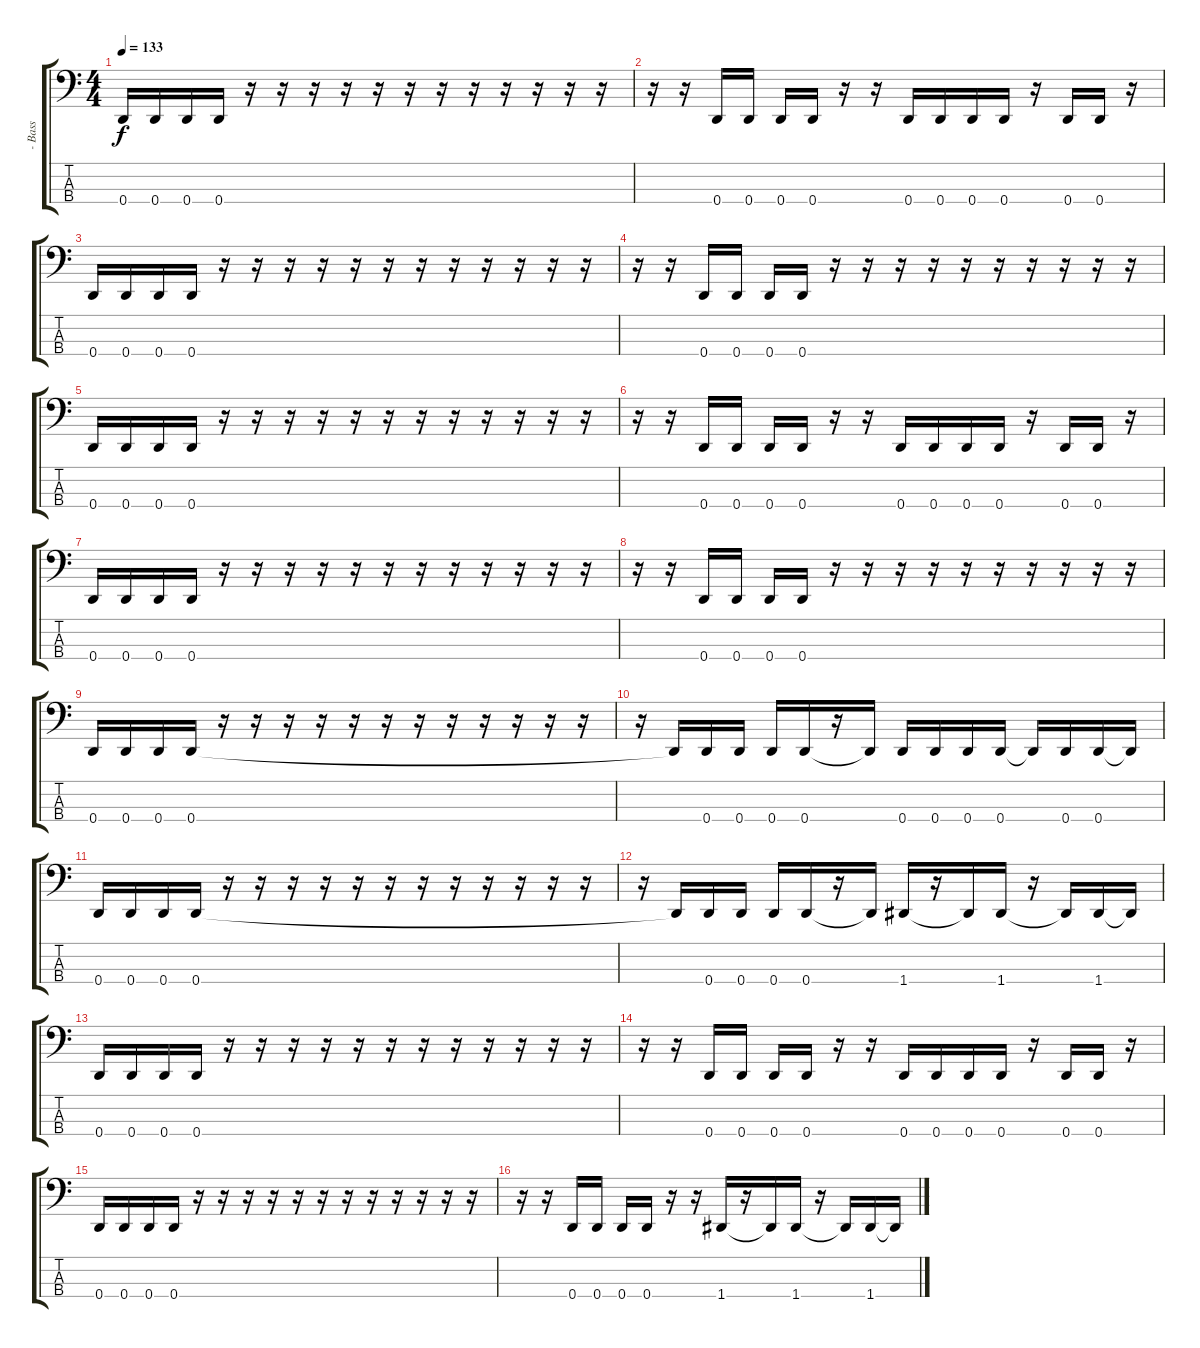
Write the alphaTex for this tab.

\track (" - Bass" " - Bass") {instrument electricbasspick}
\staff {score tabs}
\tuning (G2 D2 A1 D1) {hide}
\ts (4 4)
\tempo 133
\clef f4
\ks c
0.4.16{dy f} 0.4.16 0.4.16 0.4.16 r.16 r.16 r.16 r.16 r.16 r.16 r.16 r.16 r.16 r.16 r.16 r.16 |
r.16 r.16 0.4.16 0.4.16 0.4.16 0.4.16 r.16 r.16 0.4.16 0.4.16 0.4.16 0.4.16 r.16 0.4.16 0.4.16 r.16 |
0.4.16 0.4.16 0.4.16 0.4.16 r.16 r.16 r.16 r.16 r.16 r.16 r.16 r.16 r.16 r.16 r.16 r.16 |
r.16 r.16 0.4.16 0.4.16 0.4.16 0.4.16 r.16 r.16 r.16 r.16 r.16 r.16 r.16 r.16 r.16 r.16 |
0.4.16 0.4.16 0.4.16 0.4.16 r.16 r.16 r.16 r.16 r.16 r.16 r.16 r.16 r.16 r.16 r.16 r.16 |
r.16 r.16 0.4.16 0.4.16 0.4.16 0.4.16 r.16 r.16 0.4.16 0.4.16 0.4.16 0.4.16 r.16 0.4.16 0.4.16 r.16 |
0.4.16 0.4.16 0.4.16 0.4.16 r.16 r.16 r.16 r.16 r.16 r.16 r.16 r.16 r.16 r.16 r.16 r.16 |
r.16 r.16 0.4.16 0.4.16 0.4.16 0.4.16 r.16 r.16 r.16 r.16 r.16 r.16 r.16 r.16 r.16 r.16 |
0.4.16 0.4.16 0.4.16 0.4.16 r.16 r.16 r.16 r.16 r.16 r.16 r.16 r.16 r.16 r.16 r.16 r.16 |
r.16 0.4{t}.16 0.4.16 0.4.16 0.4.16 0.4.16 r.16 0.4{t}.16 0.4.16 0.4.16 0.4.16 0.4.16 0.4{t}.16 0.4.16 0.4.16 0.4{t}.16 |
0.4.16 0.4.16 0.4.16 0.4.16 r.16 r.16 r.16 r.16 r.16 r.16 r.16 r.16 r.16 r.16 r.16 r.16 |
r.16 0.4{t}.16 0.4.16 0.4.16 0.4.16 0.4.16 r.16 0.4{t}.16 1.4.16 r.16 1.4{t}.16 1.4.16 r.16 1.4{t}.16 1.4.16 1.4{t}.16 |
0.4.16 0.4.16 0.4.16 0.4.16 r.16 r.16 r.16 r.16 r.16 r.16 r.16 r.16 r.16 r.16 r.16 r.16 |
r.16 r.16 0.4.16 0.4.16 0.4.16 0.4.16 r.16 r.16 0.4.16 0.4.16 0.4.16 0.4.16 r.16 0.4.16 0.4.16 r.16 |
0.4.16 0.4.16 0.4.16 0.4.16 r.16 r.16 r.16 r.16 r.16 r.16 r.16 r.16 r.16 r.16 r.16 r.16 |
r.16 r.16 0.4.16 0.4.16 0.4.16 0.4.16 r.16 r.16 1.4.16 r.16 1.4{t}.16 1.4.16 r.16 1.4{t}.16 1.4.16 1.4{t}.16
